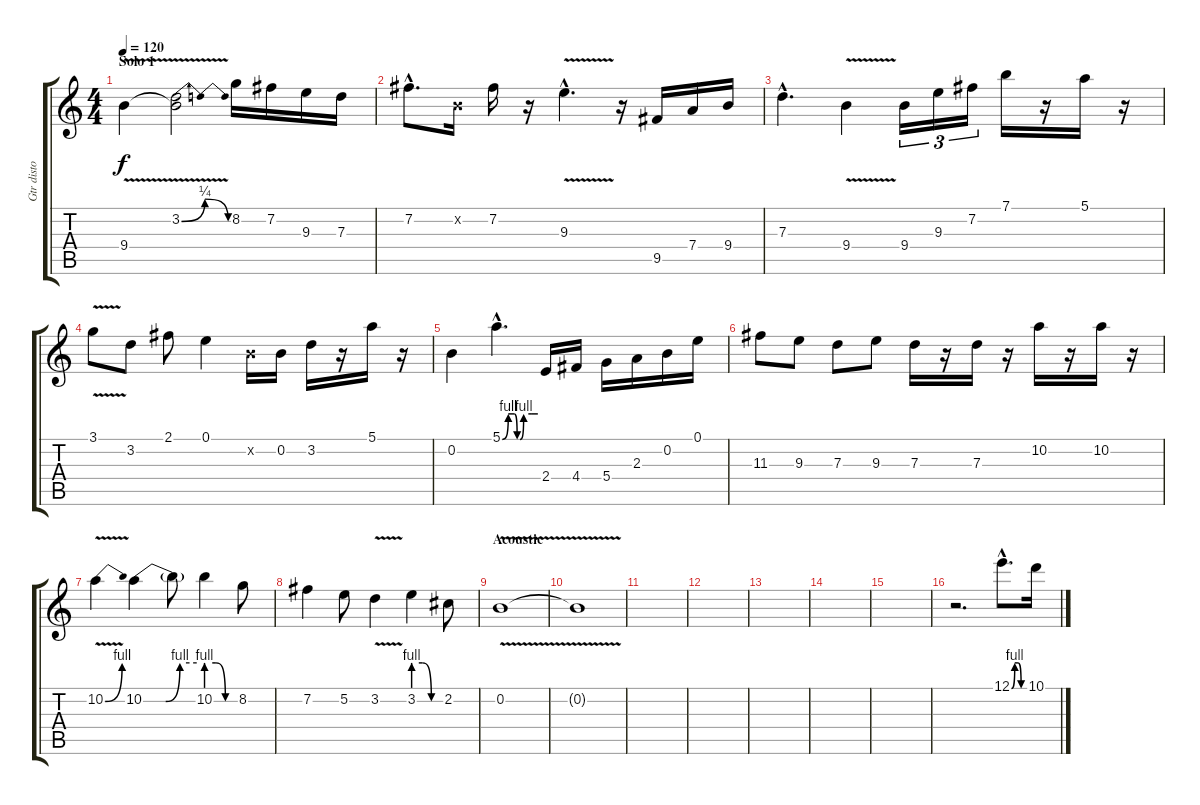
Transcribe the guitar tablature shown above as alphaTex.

\track ("Gtr disto" "Gtr disto") {instrument distortionguitar}
\staff {score tabs}
\tuning (E4 B3 G3 D3 A2 E2) {hide}
\ts (4 4)
\section ("" "Solo 1")
\tempo 120
\clef g2
\ks c
9.4{v}.4{dy f} (3.2{be (bendrelease 0 0 30 1 30 1 60 0)} 9.4{t}).2 8.2.16 7.2.16 9.3.16 7.3.16 |
7.2{hac}.8{d} 0.2{x}.16 7.2.16 r.16 9.3{v hac}.4{d} r.16 9.5.16 7.4.16 9.4.16 |
7.3{hac}.4{d} 9.4{v}.4 9.4.16{tu (3 2)} 9.3.16{tu (3 2)} 7.2.16{tu (3 2)} 7.1.16 r.16 5.1.16 r.16 |
3.1{v}.8 3.2.8 2.1.8 0.1.4 0.2{x}.16 0.2.16 3.2.16 r.16 5.1.16 r.16 |
0.2.4 5.1{be (custom 0 0 10 4 20 4 25 0 30 0 36 4 50 4 60 4) hac}.4{d} 2.4.16 4.4.16 5.4.16 2.3.16 0.2.16 0.1.16 |
11.3.8 9.3.8 7.3.8 9.3.8 7.3.16 r.16 7.3.16 r.16 10.2.16 r.16 10.2.16 r.16 |
10.2{be (bend 0 0 60 4) v}.4 10.2{be (custom 0 0 25 0 41 4 60 4)}.4 10.2{t}.8 10.2{be (custom 0 4 20 4 40 0 60 0)}.4 8.2.8 |
7.2.4 5.2.8 3.2{v}.4 3.2{be (custom 0 4 20 4 40 0 60 0)}.4 2.2.8 |
\section ("" "Acoustic")
0.2{v}.1 |
0.2{t}.1 |
|
|
|
|
|
r.2{d} 12.1{be (custom 0 0 15 4 30 4 45 0 60 0) hac}.8{d} 10.1.16
